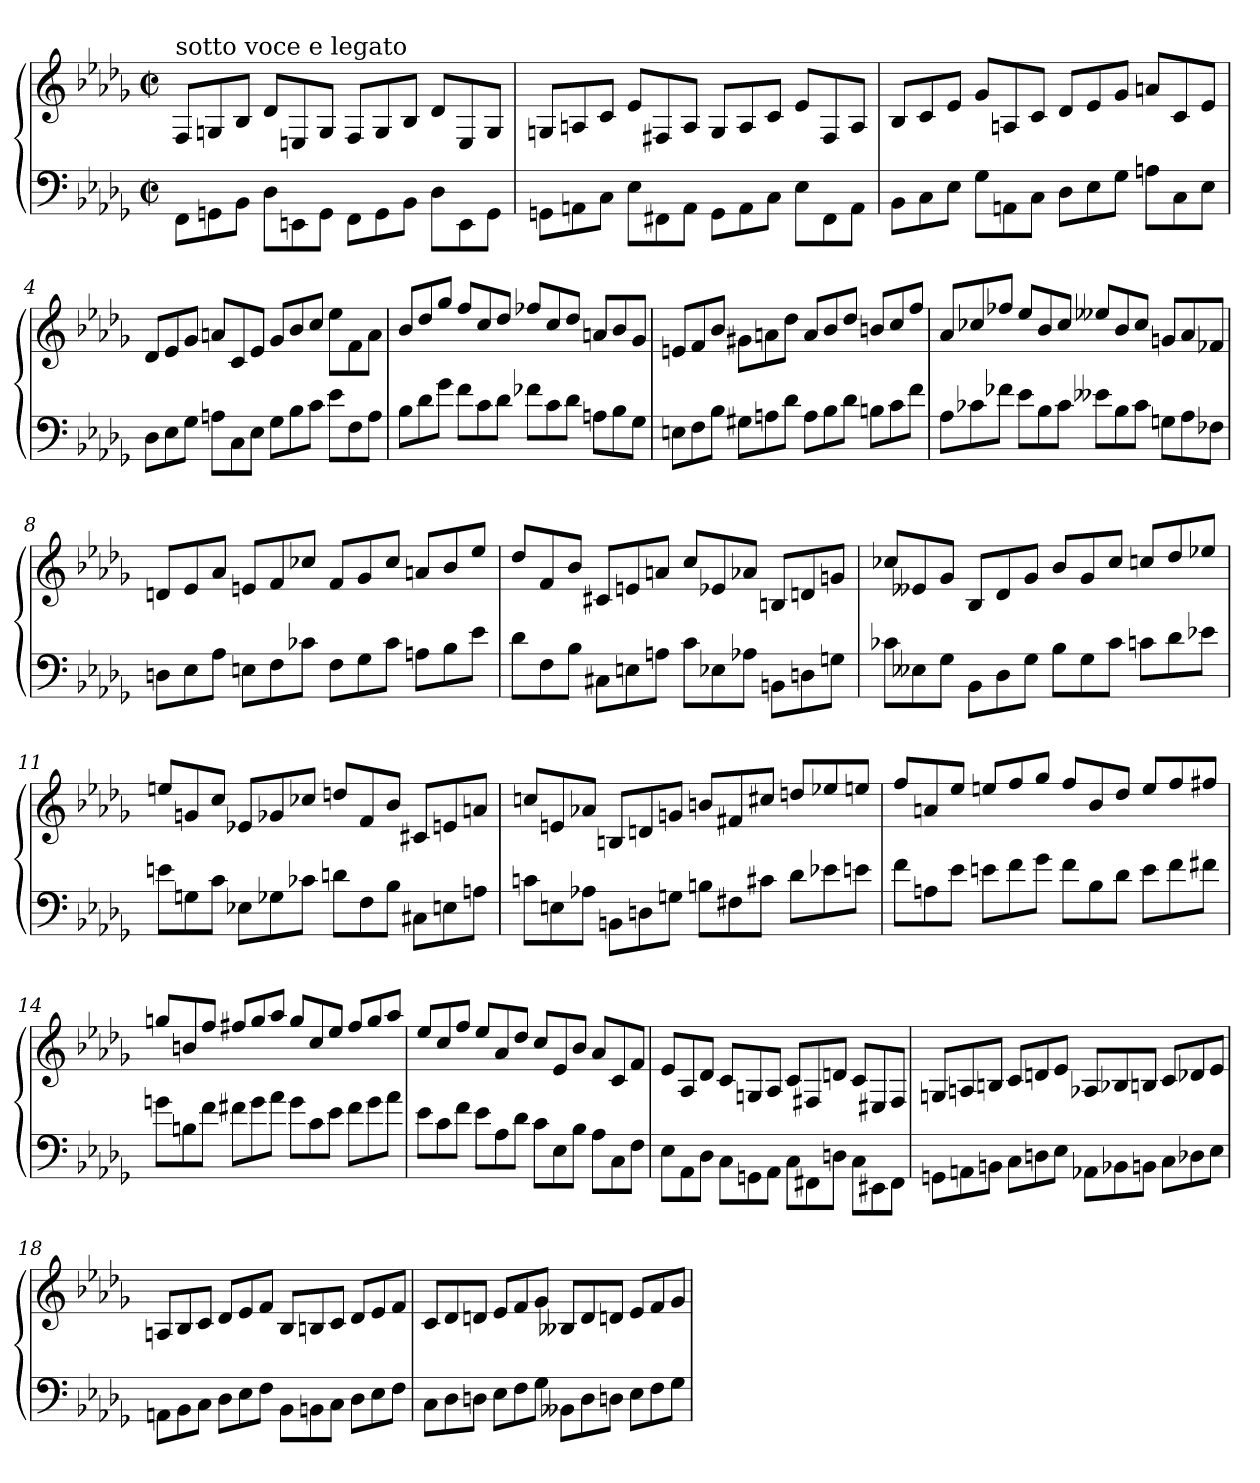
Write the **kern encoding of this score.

**kern	**kern
*part1	*part1
*staff2	*staff1
*clefF4	*clefG2
*k[b-e-a-d-g-]	*k[b-e-a-d-g-]
*b-:	*b-:
*M2/2	*M2/2
*met(c|)	*met(c|)
*Xtuplet	*Xtuplet
=1	=1
!	!LO:TX:a:t=sotto voce e legato
12FF\L	12F/L
12GGn\	12Gn/
12BB-\J	12B-/J
12D-L	12d-L
12EEn\	12En/
12GG\J	12G/J
12FF\L	12F/L
12GG\	12G/
12BB-\J	12B-/J
12D-L	12d-L
12EE\	12E/
12GG\J	12G/J
=2	=2
12GGn\L	12Gn/L
12AAn\	12An/
12C\J	12c/J
12E-L	12e-L
12FF#X\	12F#X/
12AA\J	12A/J
12GG\L	12G/L
12AA\	12A/
12C\J	12c/J
12E-L	12e-L
12FF#\	12F#/
12AA\J	12A/J
=3	=3
12BB-\L	12B-/L
12C	12c
12E-J	12e-J
12G-L	12g-L
12AAn\	12An/
12CJ	12cJ
12D-L	12d-L
12E-	12e-
12G-J	12g-J
12AnL	12anL
12C	12c
12E-J	12e-J
=4	=4
12D-L	12d-L
12E-	12e-
12G-J	12g-J
12AnL	12anL
12C	12c
12E-J	12e-J
12G-L	12g-L
12B-	12b-
12cJ	12ccJ
12e-L	12ee-L
12F	12f
12AJ	12aJ
=5	=5
12B-\L	12b-/L
12d-\	12dd-/
12g-\J	12gg-/J
12f\L	12ff/L
12c\	12cc/
12d-\J	12dd-/J
12f-X\L	12ff-X/L
12c\	12cc/
12d-\J	12dd-/J
12AnL	12anL
12B-	12b-
12G-J	12g-J
=6	=6
12EnL	12enL
12F	12f
12B-J	12b-J
12G#XL	12g#XL
12An	12an
12d-J	12dd-J
12AL	12a/L
12B-	12b-/
12d-J	12dd-/J
12BnL	12bn/L
12c	12cc/
12fJ	12ff/J
=7	=7
12A-L	12a-L
12c-X	12cc-X
12f-X\J	12ff-X/J
12e-\L	12ee-/L
12B-	12b-
12c-\J	12cc-/J
12e--X\L	12ee--X/L
12B-\	12b-/
12c-\J	12cc-/J
12GnL	12gnL
12A-	12a-
12F-XJ	12f-XJ
=8	=8
12DnL	12dnL
12E-	12e-
12A-J	12a-J
12EnL	12enL
12F	12f
12c-XJ	12cc-XJ
12FL	12fL
12G-	12g-
12c-J	12cc-J
12AnL	12an/L
12B-	12b-/
12e-J	12ee-/J
=9	=9
12d-L	12dd-L
12F	12f
12B-J	12b-J
12C#XL	12c#XL
12En	12en
12AnJ	12anJ
12cL	12ccL
12E-X	12e-X
12A-XJ	12a-XJ
12BBnL	12BnL
12Dn	12dn
12GnJ	12gnJ
=10	=10
12c-XL	12cc-XL
12E--X	12e--X
12G-J	12g-J
12BB-L	12B-L
12D-	12d-
12G-J	12g-J
12B-L	12b-L
12G-	12g-
12c-J	12cc-J
12cnL	12ccn/L
12d-\	12dd-/
12e-XJ	12ee-X/J
=11	=11
12en\L	12een/L
12Gn	12gn/
12cJ	12cc/J
12E-XL	12e-XL
12G-X	12g-X
12c-XJ	12cc-XJ
12dnL	12ddnL
12F	12f
12B-J	12b-J
12C#XL	12c#XL
12En	12en
12AnJ	12anJ
=12	=12
12cnL	12ccnL
12En	12en
12A-XJ	12a-XJ
12BBnL	12BnL
12Dn	12dn
12GnJ	12gnJ
12BnL	12bnL
12F#X	12f#X
12c#XJ	12cc#XJ
12d-L	12ddn/L
12e-X	12ee-X/
12enJ	12een/J
=13	=13
12f\L	12ff/L
12An\	12an/
12e-\J	12ee-/J
12en\L	12een/L
12f\	12ff/
12g-\J	12gg-/J
12f\L	12ff/L
12B-\	12b-/
12d-\J	12dd-/J
12e\L	12ee/L
12f\	12ff/
12f#X\J	12ff#X/J
=14	=14
12gn\L	12ggn/L
12Bn\	12bn/
12f\J	12ff/J
12f#X\L	12ff#X/L
12g\	12gg/
12a-\J	12aa-/J
12g\L	12gg/L
12c\	12cc/
12e-\J	12ee-/J
12f#\L	12ff#/L
12g\	12gg/
12a-\J	12aa-/J
=15	=15
12e-\L	12ee-/L
12c\	12cc/
12f\J	12ff/J
12e-\L	12ee-/L
12A-\	12a-/
12d-\J	12dd-/J
12cL	12ccL
12E-	12e-
12B-J	12b-J
12A-L	12a-L
12C	12c
12FJ	12fJ
=16	=16
12E-L	12e-L
12AA-\	12A-/
12D-J	12d-J
12C\L	12c/L
12GGn\	12Gn/
12AA-\J	12A-/J
12C\L	12c/L
12FF#X\	12F#X/
12DnJ	12dnJ
12CL	12cL
12EE#X\	12E#X/
12FF#\J	12F#/J
=17	=17
12GGn\L	12Gn/L
12AAn\	12An/
12BBn\J	12Bn/J
12CL	12cL
12Dn	12dn
12E-J	12e-J
12AA-X\L	12A-X/L
12BB-X\	12B-X/
12BBn\J	12Bn/J
12CL	12cL
12D-X	12d-X
12E-J	12e-J
=18	=18
12AAn\L	12An/L
12BB-\	12B-/
12C\J	12c/J
12D-L	12d-L
12E-	12e-
12FJ	12fJ
12BB-\L	12B-/L
12BBn\	12Bn/
12C\J	12c/J
12D-L	12d-L
12E-	12e-
12FJ	12fJ
=19	=19
12C\L	12cL
12D-\	12d-
12Dn\J	12dnJ
12E-L	12e-L
12F	12f
12G-J	12g-J
12BB--X\L	12B--X/L
12D	12d
12DnJ	12dnJ
12E-L	12e-L
12F	12f
12G-J	12g-J
=	=
*-	*-
